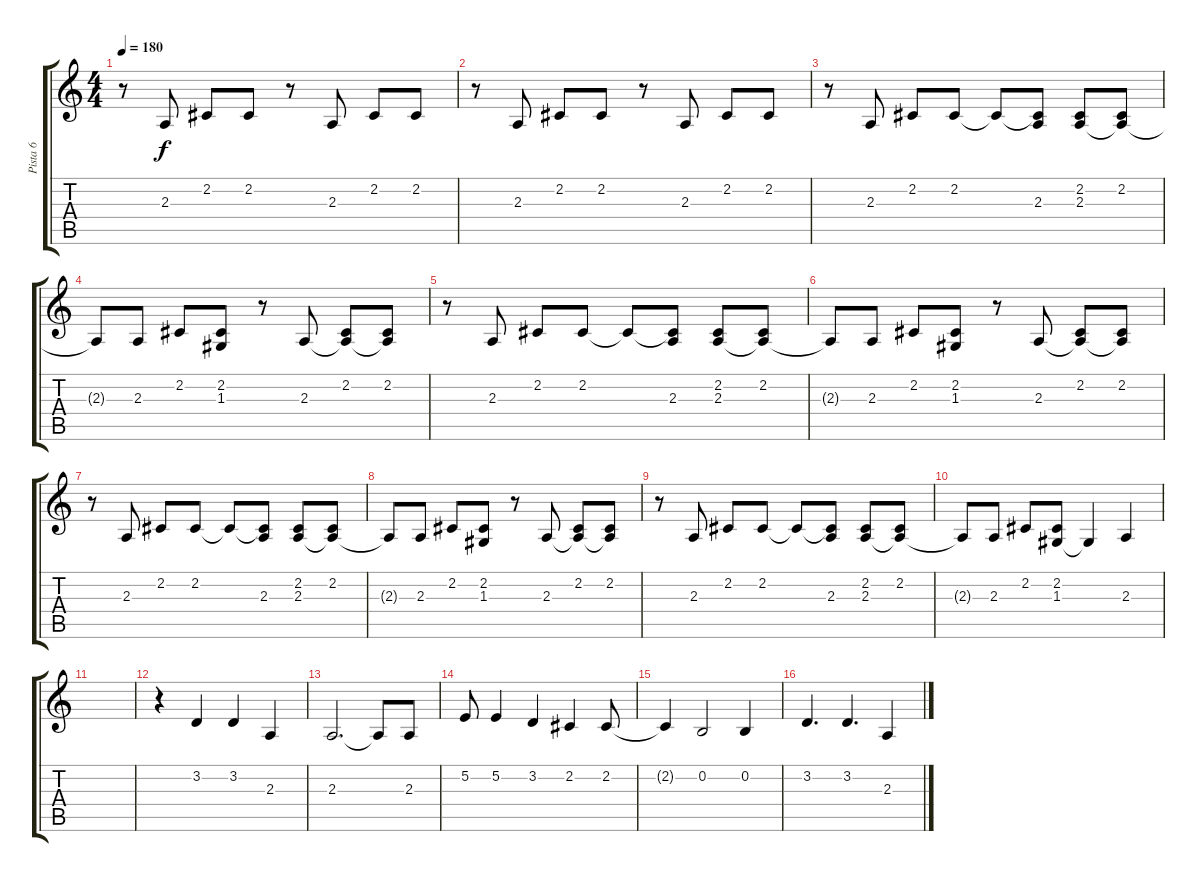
\track ("Pista 6" "Pista 6") {instrument electricgrandpiano}
\staff {score tabs}
\tuning (E4 B3 G3 D3 A2 E2) {hide}
\ts (4 4)
\tempo 180
\clef g2
\ks c
r.8{dy f} 2.3.8 2.2.8 2.2.8 r.8 2.3.8 2.2.8 2.2.8 |
r.8 2.3.8 2.2.8 2.2.8 r.8 2.3.8 2.2.8 2.2.8 |
r.8 2.3.8 2.2.8 2.2.8 2.2{t}.8 (2.2{t} 2.3).8 (2.2 2.3).8 (2.2 2.3{t}).8 |
2.3{t}.8 2.3.8 2.2.8 (2.2 1.3).8 r.8 2.3.8 (2.2 2.3{t}).8 (2.2 2.3{t}).8 |
r.8 2.3.8 2.2.8 2.2.8 2.2{t}.8 (2.2{t} 2.3).8 (2.2 2.3).8 (2.2 2.3{t}).8 |
2.3{t}.8 2.3.8 2.2.8 (2.2 1.3).8 r.8 2.3.8 (2.2 2.3{t}).8 (2.2 2.3{t}).8 |
r.8 2.3.8 2.2.8 2.2.8 2.2{t}.8 (2.2{t} 2.3).8 (2.2 2.3).8 (2.2 2.3{t}).8 |
2.3{t}.8 2.3.8 2.2.8 (2.2 1.3).8 r.8 2.3.8 (2.2 2.3{t}).8 (2.2 2.3{t}).8 |
r.8 2.3.8 2.2.8 2.2.8 2.2{t}.8 (2.2{t} 2.3).8 (2.2 2.3).8 (2.2 2.3{t}).8 |
2.3{t}.8 2.3.8 2.2.8 (2.2 1.3).8 1.3{t}.4 2.3.4 |
|
r.4 3.2.4 3.2.4 2.3.4 |
2.3.2{d} 2.3{t}.8 2.3.8 |
5.2.8 5.2.4 3.2.4 2.2.4 2.2.8 |
2.2{t}.4 0.2.2 0.2.4 |
3.2.4{d} 3.2.4{d} 2.3.4
